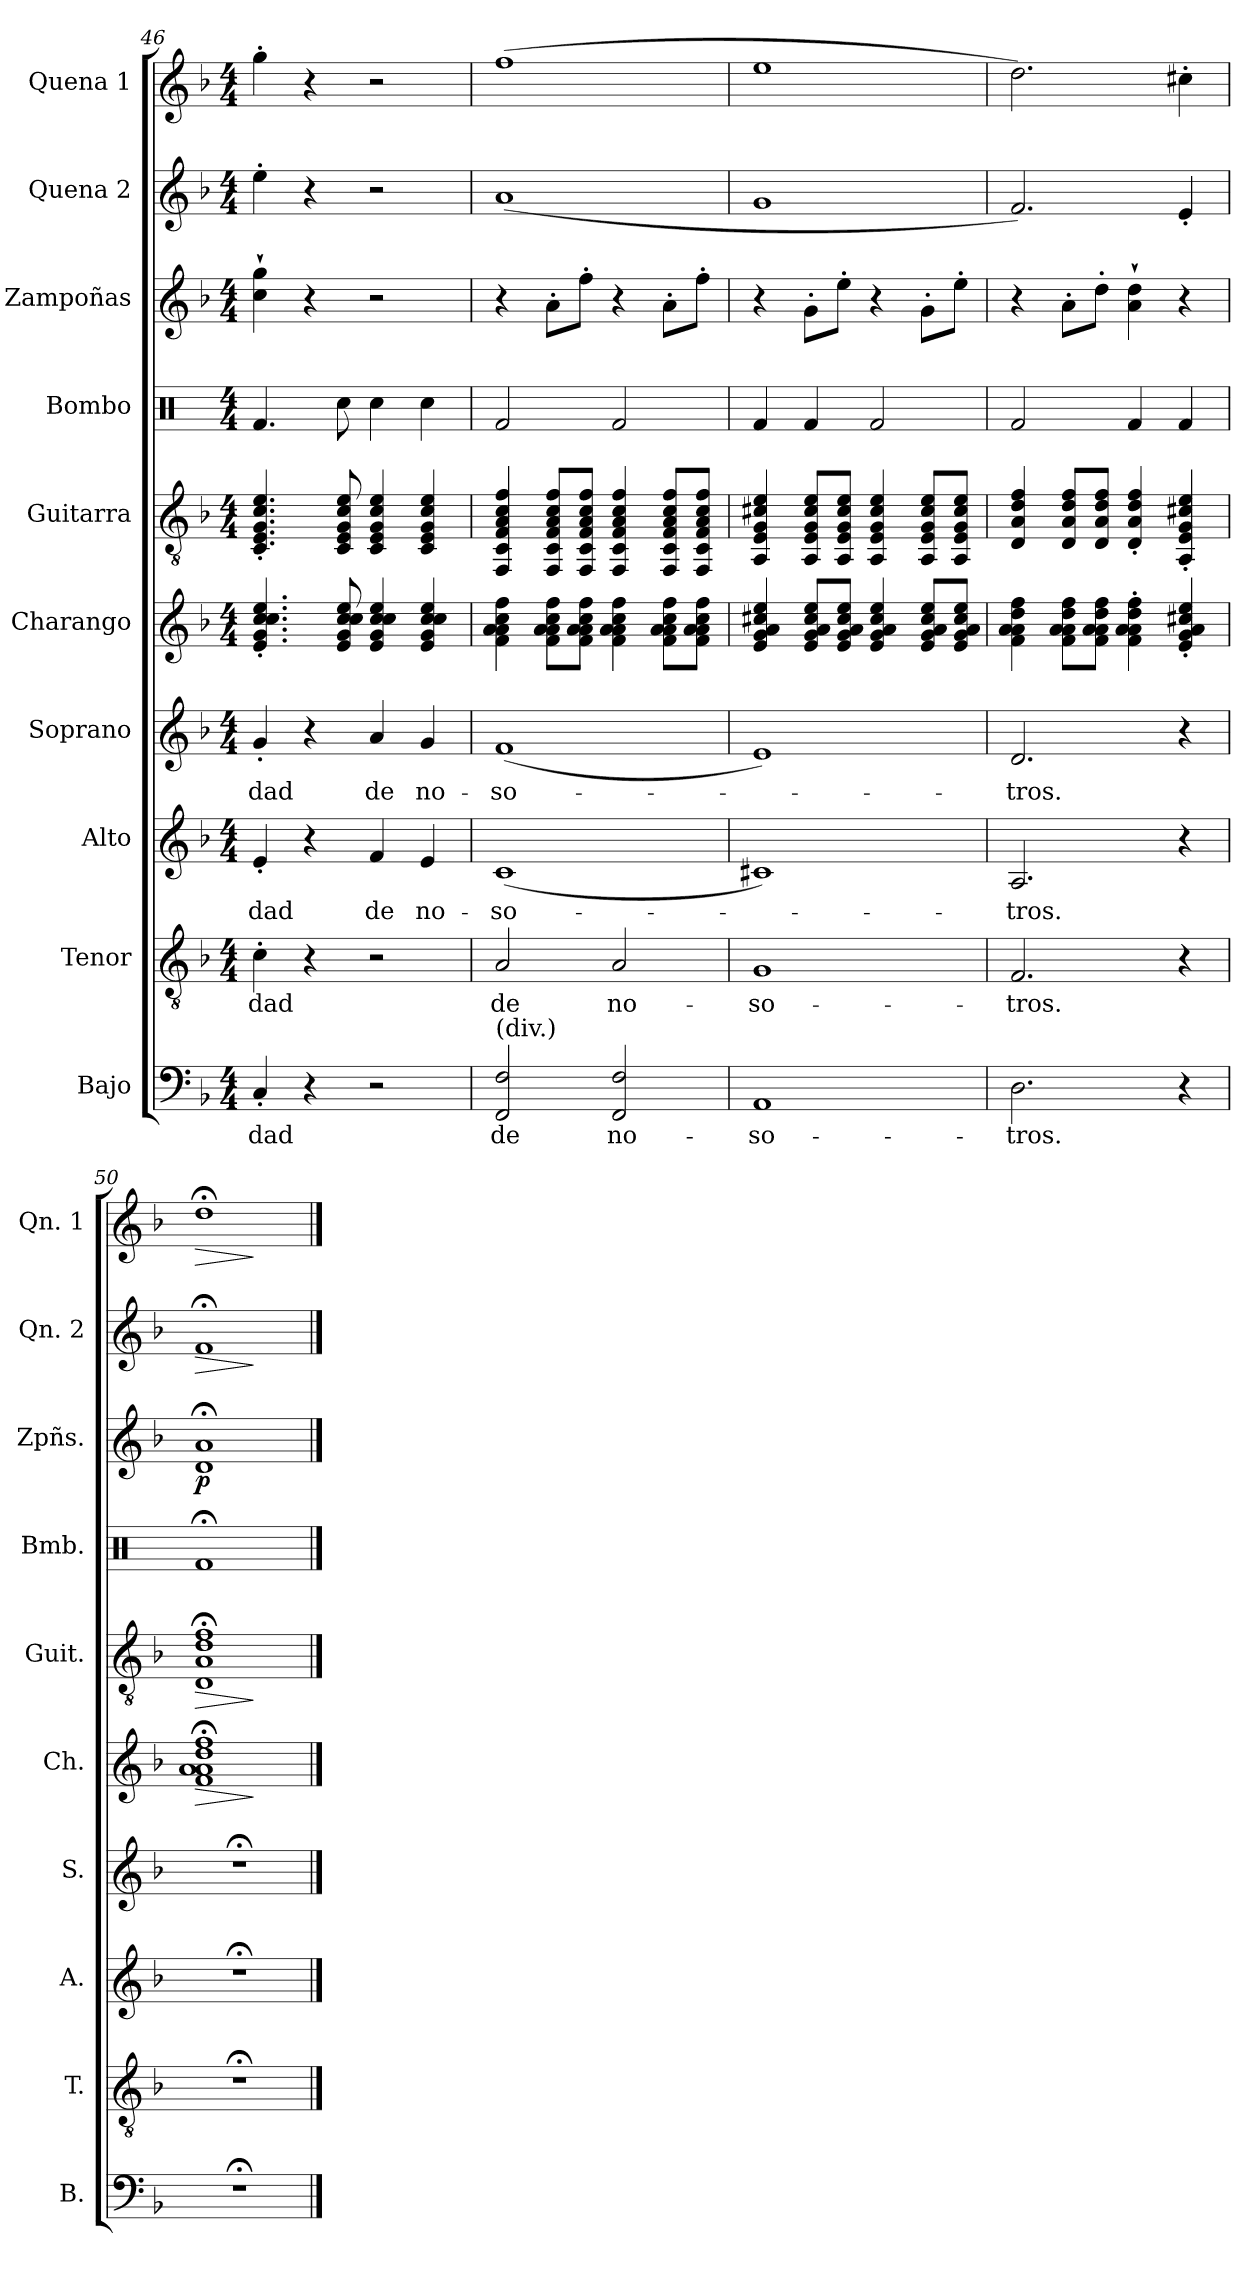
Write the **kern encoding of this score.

**kern	**text	**kern	**text	**kern	**text	**kern	**text	**kern	**dynam	**kern	**dynam	**kern	**kern	**dynam	**kern	**dynam	**kern	**dynam
*part10	*part10	*part9	*part9	*part8	*part8	*part7	*part7	*part6	*part6	*part5	*part5	*part4	*part3	*part3	*part2	*part2	*part1	*part1
*staff10	*staff10	*staff9	*staff9	*staff8	*staff8	*staff7	*staff7	*staff6	*staff6	*staff5	*staff5	*staff4	*staff3	*staff3	*staff2	*staff2	*staff1	*staff1
*I"Bajo	*	*I"Tenor	*	*I"Alto	*	*I"Soprano	*	*I"Charango	*	*I"Guitarra	*	*I"Bombo	*I"Zampoñas	*	*I"Quena 2	*	*I"Quena 1	*
*I'B.	*	*I'T.	*	*I'A.	*	*I'S.	*	*I'Ch.	*	*I'Guit.	*	*I'Bmb.	*I'Zpñs.	*	*I'Qn. 2	*	*I'Qn. 1	*
*clefF4	*	*clefGv2	*	*clefG2	*	*clefG2	*	*clefG2	*	*clefGv2	*	*clefX	*clefG2	*	*clefG2	*	*clefG2	*
*k[b-]	*	*k[b-]	*	*k[b-]	*	*k[b-]	*	*k[b-]	*	*k[b-]	*	*k[]	*k[b-]	*	*k[b-]	*	*k[b-]	*
*M4/4	*	*M4/4	*	*M4/4	*	*M4/4	*	*M4/4	*	*M4/4	*	*M4/4	*M4/4	*	*M4/4	*	*M4/4	*
=46	=46	=46	=46	=46	=46	=46	=46	=46	=46	=46	=46	=46	=46	=46	=46	=46	=46	=46
4C'/	-dad	4c'\	-dad	4e'/	-dad	4g'/	-dad	4.e/' 4.g/' 4.cc/' 4.cc/' 4.ee/'	.	4.C/' 4.E/' 4.G/' 4.c/' 4.e/'	.	4.Rf/	4cc\` 4gg\`	.	4ee'\	.	4gg'\	.
4r	.	4r	.	4r	.	4r	.	.	.	.	.	.	4r	.	4r	.	4r	.
.	.	.	.	.	.	.	.	8e/ 8g/ 8cc/ 8cc/ 8ee/	.	8C/ 8E/ 8G/ 8c/ 8e/	.	8Rcc\	.	.	.	.	.	.
2r	.	2r	.	4f/	de	4a/	de	4e/ 4g/ 4cc/ 4cc/ 4ee/	.	4C/ 4E/ 4G/ 4c/ 4e/	.	4Rcc\	2r	.	2r	.	2r	.
.	.	.	.	4e/	no-	4g/	no-	4e/ 4g/ 4cc/ 4cc/ 4ee/	.	4C/ 4E/ 4G/ 4c/ 4e/	.	4Rcc\	.	.	.	.	.	.
=47	=47	=47	=47	=47	=47	=47	=47	=47	=47	=47	=47	=47	=47	=47	=47	=47	=47	=47
!LO:TX:a:t=(div.)	!	!	!	!	!	!	!	!	!	!	!	!	!	!	!	!	!	!
2FF/ 2F/	-de	2A/	-de	(1c	-so-	(1f	-so-	4f\ 4a\ 4a\ 4cc\ 4ff\	.	4FF/ 4C/ 4F/ 4A/ 4c/ 4f/	.	2Rf/	4r	.	(1a	.	(1ff	.
.	.	.	.	.	.	.	.	8f\ 8a\ 8a\ 8cc\ 8ff\L	.	8FF/ 8C/ 8F/ 8A/ 8c/ 8f/L	.	.	8a'\L	.	.	.	.	.
.	.	.	.	.	.	.	.	8f\ 8a\ 8a\ 8cc\ 8ff\J	.	8FF/ 8C/ 8F/ 8A/ 8c/ 8f/J	.	.	8ff'\J	.	.	.	.	.
2FF/ 2F/	no-	2A/	no-	.	.	.	.	4f\ 4a\ 4a\ 4cc\ 4ff\	.	4FF/ 4C/ 4F/ 4A/ 4c/ 4f/	.	2Rf/	4r	.	.	.	.	.
.	.	.	.	.	.	.	.	8f\ 8a\ 8a\ 8cc\ 8ff\L	.	8FF/ 8C/ 8F/ 8A/ 8c/ 8f/L	.	.	8a'\L	.	.	.	.	.
.	.	.	.	.	.	.	.	8f\ 8a\ 8a\ 8cc\ 8ff\J	.	8FF/ 8C/ 8F/ 8A/ 8c/ 8f/J	.	.	8ff'\J	.	.	.	.	.
=48	=48	=48	=48	=48	=48	=48	=48	=48	=48	=48	=48	=48	=48	=48	=48	=48	=48	=48
1AA	-so-	1G	-so-	1c#X)	.	1e)	.	4e/ 4g/ 4a/ 4cc#X/ 4ee/	.	4AA/ 4E/ 4G/ 4c#X/ 4e/	.	4Rf/	4r	.	1g	.	1ee	.
.	.	.	.	.	.	.	.	8e/ 8g/ 8a/ 8cc#/ 8ee/L	.	8AA/ 8E/ 8G/ 8c#/ 8e/L	.	4Rf/	8g'\L	.	.	.	.	.
.	.	.	.	.	.	.	.	8e/ 8g/ 8a/ 8cc#/ 8ee/J	.	8AA/ 8E/ 8G/ 8c#/ 8e/J	.	.	8ee'\J	.	.	.	.	.
.	.	.	.	.	.	.	.	4e/ 4g/ 4a/ 4cc#/ 4ee/	.	4AA/ 4E/ 4G/ 4c#/ 4e/	.	2Rf/	4r	.	.	.	.	.
.	.	.	.	.	.	.	.	8e/ 8g/ 8a/ 8cc#/ 8ee/L	.	8AA/ 8E/ 8G/ 8c#/ 8e/L	.	.	8g'\L	.	.	.	.	.
.	.	.	.	.	.	.	.	8e/ 8g/ 8a/ 8cc#/ 8ee/J	.	8AA/ 8E/ 8G/ 8c#/ 8e/J	.	.	8ee'\J	.	.	.	.	.
=49	=49	=49	=49	=49	=49	=49	=49	=49	=49	=49	=49	=49	=49	=49	=49	=49	=49	=49
2.D\	-tros.	2.F/	-tros.	2.A/	-tros.	2.d/	-tros.	4f\ 4a\ 4a\ 4dd\ 4ff\	.	4D/ 4A/ 4d/ 4f/	.	2Rf/	4r	.	2.f/)	.	2.dd\)	.
.	.	.	.	.	.	.	.	8f\ 8a\ 8a\ 8dd\ 8ff\L	.	8D/ 8A/ 8d/ 8f/L	.	.	8a'\L	.	.	.	.	.
.	.	.	.	.	.	.	.	8f\ 8a\ 8a\ 8dd\ 8ff\J	.	8D/ 8A/ 8d/ 8f/J	.	.	8dd'\J	.	.	.	.	.
.	.	.	.	.	.	.	.	4f\' 4a\' 4a\' 4dd\' 4ff\'	.	4D/' 4A/' 4d/' 4f/'	.	4Rf/	4a\` 4dd\`	.	.	.	.	.
4r	.	4r	.	4r	.	4r	.	4e/' 4g/' 4a/' 4cc#X/' 4ee/'	.	4AA/' 4E/' 4G/' 4c#X/' 4e/'	.	4Rf/	4r	.	4e'/	.	4cc#X'\	.
=50	=50	=50	=50	=50	=50	=50	=50	=50	=50	=50	=50	=50	=50	=50	=50	=50	=50	=50
!	!	!	!	!	!	!	!	!	!LO:HP:b	!	!LO:HP:b	!	!	!LO:DY:b	!	!LO:HP:b	!	!LO:HP:b
1r;<	.	1r;<	.	1r;<	.	1r;<	.	1f;< 1a;< 1a;< 1dd;< 1ff;<	>	1D;< 1A;< 1d;< 1f;<	>	1Rf;<	1d;< 1a;<	p	1f;<	>	1dd;<	>
.	.	.	.	.	.	.	.	.	]	.	]	.	.	.	.	]	.	]
==	==	==	==	==	==	==	==	==	==	==	==	==	==	==	==	==	==	==
*-	*-	*-	*-	*-	*-	*-	*-	*-	*-	*-	*-	*-	*-	*-	*-	*-	*-	*-
